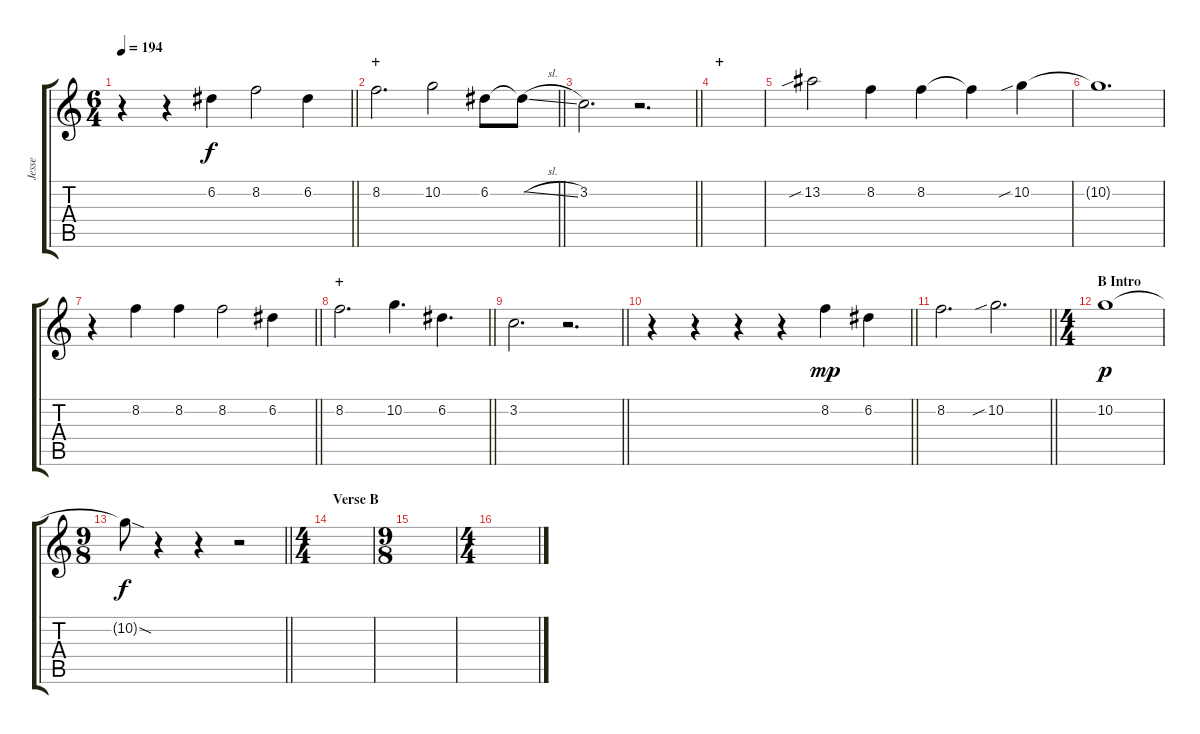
\track ("Jesse" "Jesse") {instrument overdrivenguitar}
\staff {score tabs}
\tuning (D4 A3 F3 C3 G2 C2) {hide}
\ts (6 4)
\tempo 194
\clef g2
\barLineRight lightlight
\ks c
r.4{dy f} r.4 6.2.4 8.2.2 6.2.4 |
\section ("" "+")
\barLineRight lightlight
8.2.2{d} 10.2.2 6.2.8 6.2{sl t}.8 |
\barLineRight lightlight
3.2.2{d} r.2{d} |
\section ("" "+")
|
13.2{sib}.2 8.2.4 8.2.4 8.2{t}.4 10.2{sib}.4 |
10.2{t}.1{d} |
\barLineRight lightlight
r.4 8.2.4 8.2.4 8.2.2 6.2.4 |
\section ("" "+")
\barLineRight lightlight
8.2.2{d} 10.2.4{d} 6.2.4{d} |
\barLineRight lightlight
3.2.2{d} r.2{d} |
\barLineRight lightlight
r.4 r.4 r.4 r.4 8.2.4{dy mp} 6.2.4 |
\barLineRight lightlight
8.2.2{d} 10.2{sib}.2{d} |
\ts (4 4)
\section ("" "B Intro")
10.2.1{dy p} |
\ts (9 8)
\barLineRight lightlight
10.2{sod t}.8{dy f} r.4 r.4 r.2 |
\ts (4 4)
\section ("" "Verse B")
|
\ts (9 8)
|
\ts (4 4)
